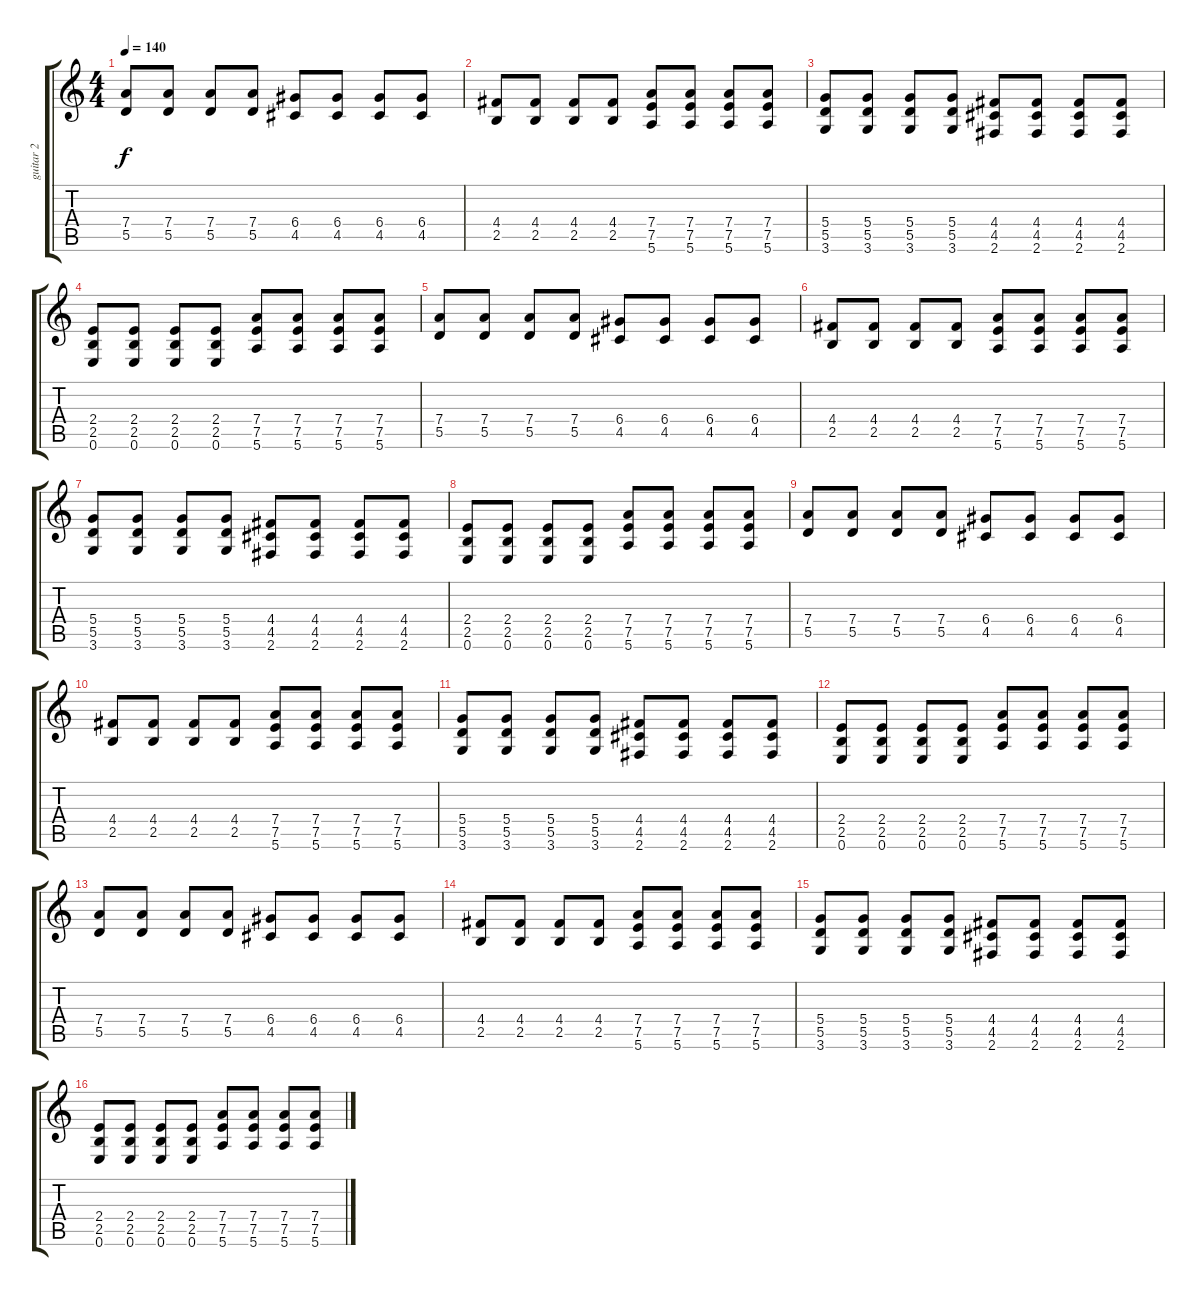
\track ("guitar 2" "guitar 2") {instrument overdrivenguitar}
\staff {score tabs}
\tuning (E4 B3 G3 D3 A2 E2) {hide}
\ts (4 4)
\tempo 140
\clef g2
\ks c
(7.4 5.5).8{dy f} (7.4 5.5).8 (7.4 5.5).8 (7.4 5.5).8 (6.4 4.5).8 (6.4 4.5).8 (6.4 4.5).8 (6.4 4.5).8 |
(4.4 2.5).8 (4.4 2.5).8 (4.4 2.5).8 (4.4 2.5).8 (7.4 7.5 5.6).8 (7.4 7.5 5.6).8 (7.4 7.5 5.6).8 (7.4 7.5 5.6).8 |
(5.4 5.5 3.6).8 (5.4 5.5 3.6).8 (5.4 5.5 3.6).8 (5.4 5.5 3.6).8 (4.4 4.5 2.6).8 (4.4 4.5 2.6).8 (4.4 4.5 2.6).8 (4.4 4.5 2.6).8 |
(2.4 2.5 0.6).8 (2.4 2.5 0.6).8 (2.4 2.5 0.6).8 (2.4 2.5 0.6).8 (7.4 7.5 5.6).8 (7.4 7.5 5.6).8 (7.4 7.5 5.6).8 (7.4 7.5 5.6).8 |
(7.4 5.5).8 (7.4 5.5).8 (7.4 5.5).8 (7.4 5.5).8 (6.4 4.5).8 (6.4 4.5).8 (6.4 4.5).8 (6.4 4.5).8 |
(4.4 2.5).8 (4.4 2.5).8 (4.4 2.5).8 (4.4 2.5).8 (7.4 7.5 5.6).8 (7.4 7.5 5.6).8 (7.4 7.5 5.6).8 (7.4 7.5 5.6).8 |
(5.4 5.5 3.6).8 (5.4 5.5 3.6).8 (5.4 5.5 3.6).8 (5.4 5.5 3.6).8 (4.4 4.5 2.6).8 (4.4 4.5 2.6).8 (4.4 4.5 2.6).8 (4.4 4.5 2.6).8 |
(2.4 2.5 0.6).8 (2.4 2.5 0.6).8 (2.4 2.5 0.6).8 (2.4 2.5 0.6).8 (7.4 7.5 5.6).8 (7.4 7.5 5.6).8 (7.4 7.5 5.6).8 (7.4 7.5 5.6).8 |
(7.4 5.5).8 (7.4 5.5).8 (7.4 5.5).8 (7.4 5.5).8 (6.4 4.5).8 (6.4 4.5).8 (6.4 4.5).8 (6.4 4.5).8 |
(4.4 2.5).8 (4.4 2.5).8 (4.4 2.5).8 (4.4 2.5).8 (7.4 7.5 5.6).8 (7.4 7.5 5.6).8 (7.4 7.5 5.6).8 (7.4 7.5 5.6).8 |
(5.4 5.5 3.6).8 (5.4 5.5 3.6).8 (5.4 5.5 3.6).8 (5.4 5.5 3.6).8 (4.4 4.5 2.6).8 (4.4 4.5 2.6).8 (4.4 4.5 2.6).8 (4.4 4.5 2.6).8 |
(2.4 2.5 0.6).8 (2.4 2.5 0.6).8 (2.4 2.5 0.6).8 (2.4 2.5 0.6).8 (7.4 7.5 5.6).8 (7.4 7.5 5.6).8 (7.4 7.5 5.6).8 (7.4 7.5 5.6).8 |
(7.4 5.5).8 (7.4 5.5).8 (7.4 5.5).8 (7.4 5.5).8 (6.4 4.5).8 (6.4 4.5).8 (6.4 4.5).8 (6.4 4.5).8 |
(4.4 2.5).8 (4.4 2.5).8 (4.4 2.5).8 (4.4 2.5).8 (7.4 7.5 5.6).8 (7.4 7.5 5.6).8 (7.4 7.5 5.6).8 (7.4 7.5 5.6).8 |
(5.4 5.5 3.6).8 (5.4 5.5 3.6).8 (5.4 5.5 3.6).8 (5.4 5.5 3.6).8 (4.4 4.5 2.6).8 (4.4 4.5 2.6).8 (4.4 4.5 2.6).8 (4.4 4.5 2.6).8 |
(2.4 2.5 0.6).8 (2.4 2.5 0.6).8 (2.4 2.5 0.6).8 (2.4 2.5 0.6).8 (7.4 7.5 5.6).8 (7.4 7.5 5.6).8 (7.4 7.5 5.6).8 (7.4 7.5 5.6).8
